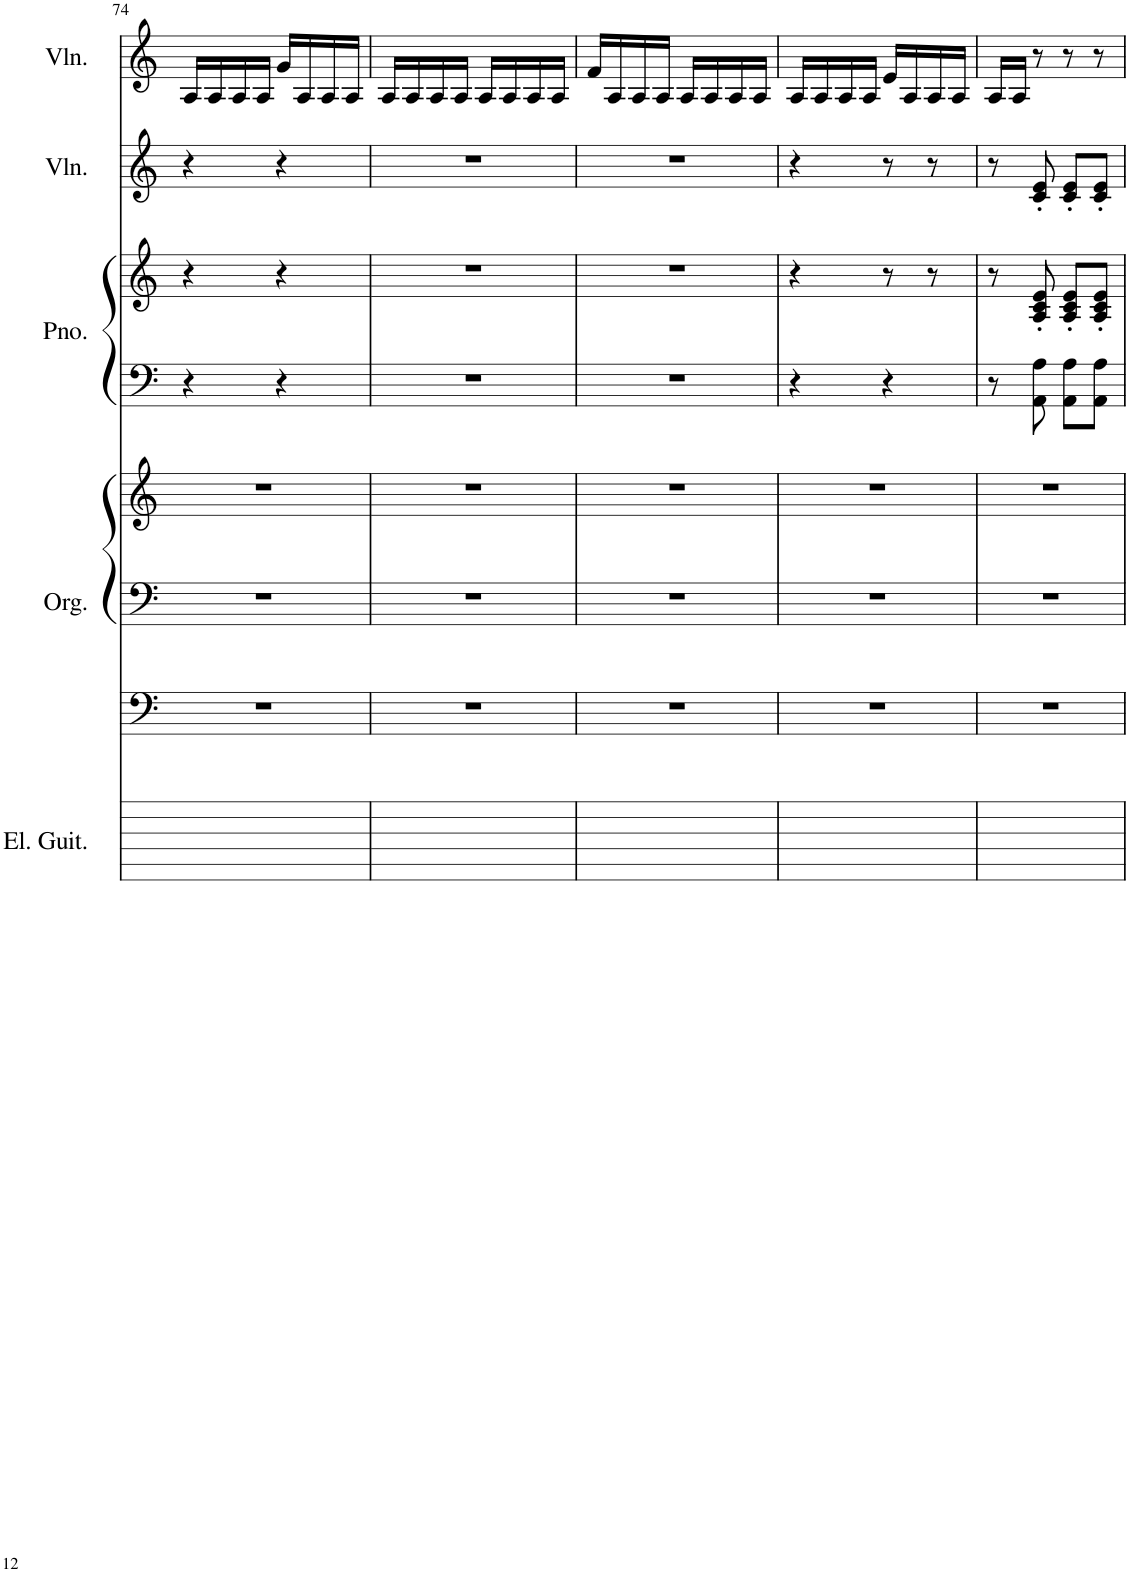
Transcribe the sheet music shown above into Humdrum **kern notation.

**kern	**kern	**kern	**kern	**kern	**kern	**kern	**kern
*part5	*part4	*part4	*part4	*part3	*part3	*part2	*part1
*staff8	*staff7	*staff6	*staff5	*staff4	*staff3	*staff2	*staff1
*I"Electric Guitar	*I"Organ	*	*	*I"Piano	*	*I"Violin	*I"Violin
*I'El. Guit.	*I'Org.	*	*	*I'Pno.	*	*I'Vln.	*I'Vln.
!!LO:PB:g=z
*	*clefF4	*clefF4	*clefG2	*clefF4	*clefG2	*clefG2	*clefG2
*k[]	*k[]	*k[]	*k[]	*k[]	*k[]	*k[]	*k[]
*M2/4	*M2/4	*M2/4	*M2/4	*M2/4	*M2/4	*M2/4	*M2/4
=74	=74	=74	=74	=74	=74	=74	=74
2r	2r	2r	2r	4r	4r	4r	16A/LL
.	.	.	.	.	.	.	16A/
.	.	.	.	.	.	.	16A/
.	.	.	.	.	.	.	16A/JJ
.	.	.	.	4r	4r	4r	16g/LL
.	.	.	.	.	.	.	16A/
.	.	.	.	.	.	.	16A/
.	.	.	.	.	.	.	16A/JJ
=75	=75	=75	=75	=75	=75	=75	=75
2r	2r	2r	2r	2r	2r	2r	16A/LL
.	.	.	.	.	.	.	16A/
.	.	.	.	.	.	.	16A/
.	.	.	.	.	.	.	16A/JJ
.	.	.	.	.	.	.	16A/LL
.	.	.	.	.	.	.	16A/
.	.	.	.	.	.	.	16A/
.	.	.	.	.	.	.	16A/JJ
=76	=76	=76	=76	=76	=76	=76	=76
2r	2r	2r	2r	2r	2r	2r	16f/LL
.	.	.	.	.	.	.	16A/
.	.	.	.	.	.	.	16A/
.	.	.	.	.	.	.	16A/JJ
.	.	.	.	.	.	.	16A/LL
.	.	.	.	.	.	.	16A/
.	.	.	.	.	.	.	16A/
.	.	.	.	.	.	.	16A/JJ
=77	=77	=77	=77	=77	=77	=77	=77
2r	2r	2r	2r	4r	4r	4r	16A/LL
.	.	.	.	.	.	.	16A/
.	.	.	.	.	.	.	16A/
.	.	.	.	.	.	.	16A/JJ
.	.	.	.	4r	8r	8r	16e/LL
.	.	.	.	.	.	.	16A/
.	.	.	.	.	8r	8r	16A/
.	.	.	.	.	.	.	16A/JJ
=78	=78	=78	=78	=78	=78	=78	=78
2r	2r	2r	2r	8r	8r	8r	16A/LL
.	.	.	.	.	.	.	16A/JJ
.	.	.	.	8AA\ 8A\	8A/' 8c/' 8e/'	8c/' 8e/'	8r
.	.	.	.	8AA\ 8A\L	8A/' 8c/' 8e/'L	8c/' 8e/'L	8r
.	.	.	.	8AA\ 8A\J	8A/' 8c/' 8e/'J	8c/' 8e/'J	8r
=	=	=	=	=	=	=	=
*-	*-	*-	*-	*-	*-	*-	*-
